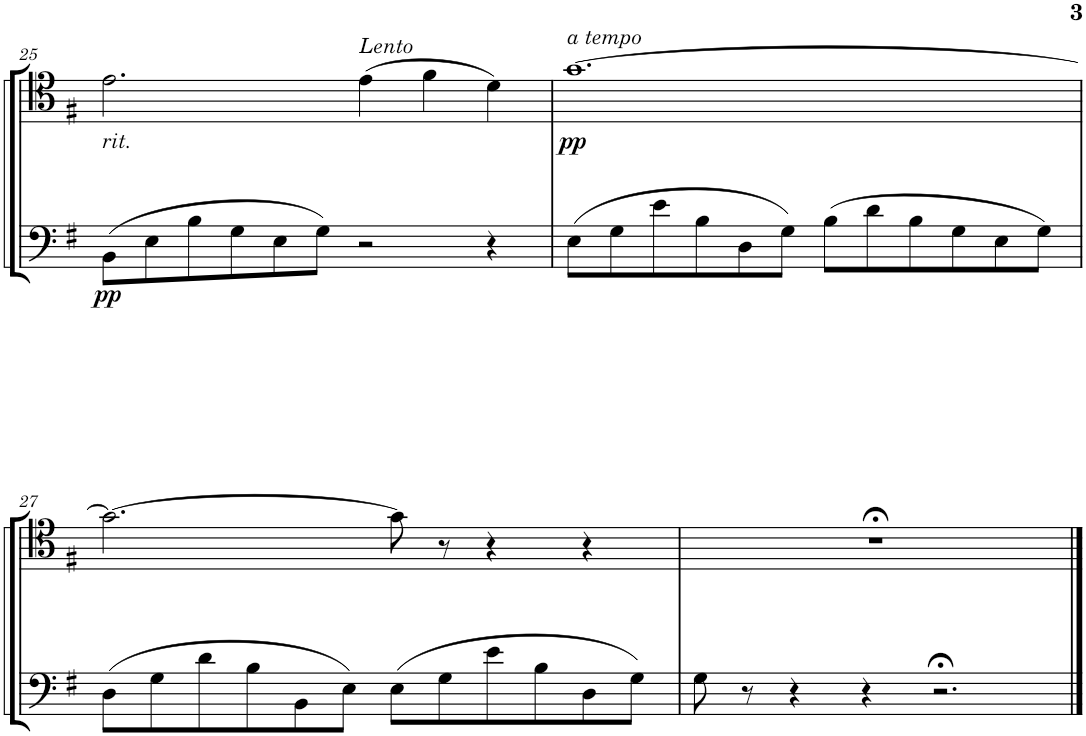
**kern	**dynam	**kern	**dynam
*part2	*part2	*part1	*part1
*staff2	*staff2	*staff1	*staff1
*I"Cello 2	*	*I"Cello 1	*
!!LO:PB:g=z
*clefF4	*	*clefC4	*
*k[f#]	*	*k[f#]	*
*M6/4	*	*M6/4	*
=25	=25	=25	=25
!	!	!LO:TX:b:i:t=rit.	!
!	!LO:DY:b	!	!
(8BB\L	pp	2.e\	.
8E\	.	.	.
8B\	.	.	.
8G\	.	.	.
8E\	.	.	.
8G\J)	.	.	.
!	!	!LO:TX:a:i:t=Lento	!
2r	.	(4e\	.
.	.	4f#\	.
4r	.	4d\)	.
=26	=26	=26	=26
!	!	!LO:TX:a:i:t=a tempo	!
!	!	!	!LO:DY:b
(8E\L	.	[1.g	pp
8G\	.	.	.
8e\	.	.	.
8B\	.	.	.
8D\	.	.	.
8G\J)	.	.	.
(8B\L	.	.	.
8d\	.	.	.
8B\	.	.	.
8G\	.	.	.
8E\	.	.	.
8G\J)	.	.	.
!!LO:LB:g=z
=27	=27	=27	=27
(8D\L	.	2.g\_	.
8G\	.	.	.
8d\	.	.	.
8B\	.	.	.
8BB\	.	.	.
8E\J)	.	.	.
(8E\L	.	8g\]	.
8G\	.	8r	.
8e\	.	4r	.
8B\	.	.	.
8D\	.	4r	.
8G\J)	.	.	.
=28	=28	=28	=28
8G\	.	1.r;<	.
8r	.	.	.
4r	.	.	.
4r	.	.	.
2.r;<	.	.	.
==	==	==	==
*-	*-	*-	*-
